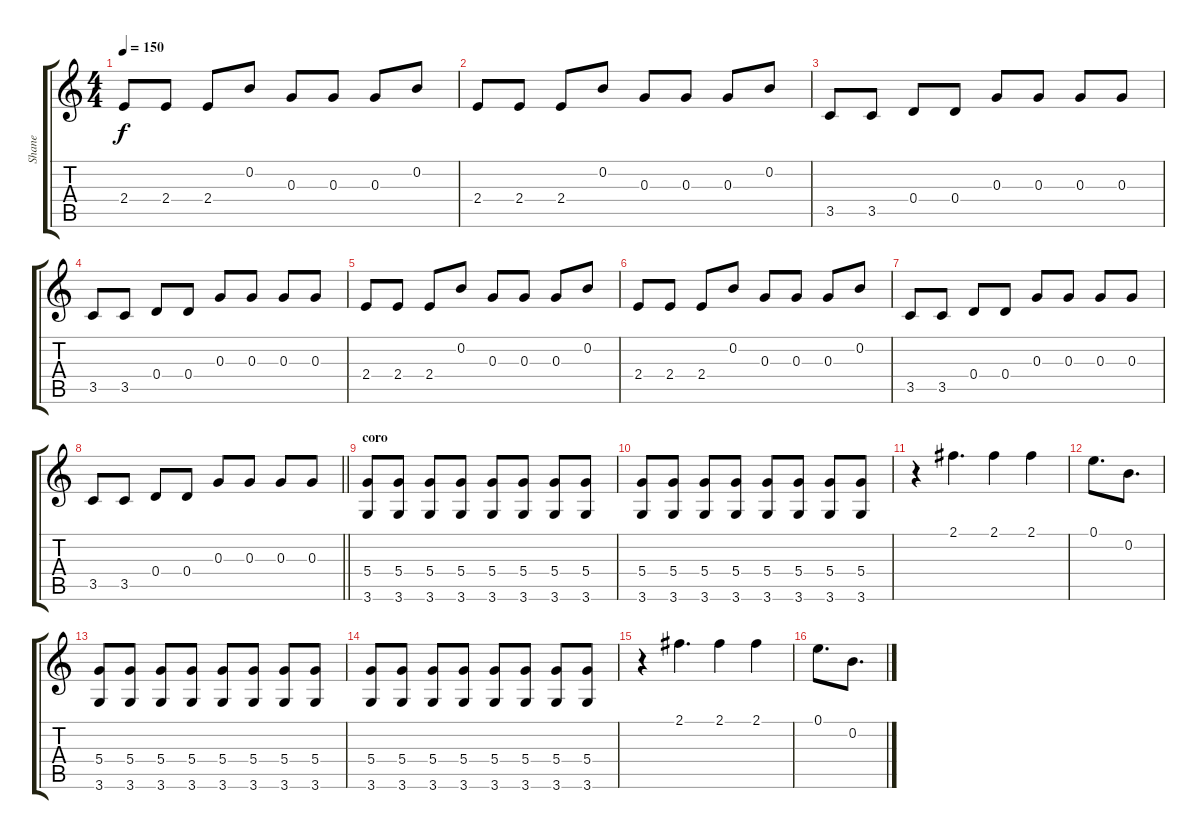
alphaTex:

\track ("Shane" "Shane") {instrument acousticguitarnylon}
\staff {score tabs}
\tuning (E4 B3 G3 D3 A2 E2) {hide}
\ts (4 4)
\tempo 150
\clef g2
\ks c
2.4.8{dy f} 2.4.8 2.4.8 0.2.8 0.3.8 0.3.8 0.3.8 0.2.8 |
2.4.8 2.4.8 2.4.8 0.2.8 0.3.8 0.3.8 0.3.8 0.2.8 |
3.5.8 3.5.8 0.4.8 0.4.8 0.3.8 0.3.8 0.3.8 0.3.8 |
3.5.8 3.5.8 0.4.8 0.4.8 0.3.8 0.3.8 0.3.8 0.3.8 |
2.4.8 2.4.8 2.4.8 0.2.8 0.3.8 0.3.8 0.3.8 0.2.8 |
2.4.8 2.4.8 2.4.8 0.2.8 0.3.8 0.3.8 0.3.8 0.2.8 |
3.5.8 3.5.8 0.4.8 0.4.8 0.3.8 0.3.8 0.3.8 0.3.8 |
\barLineRight lightlight
3.5.8 3.5.8 0.4.8 0.4.8 0.3.8 0.3.8 0.3.8 0.3.8 |
\section ("" "coro")
(5.4 3.6).8 (5.4 3.6).8 (5.4 3.6).8 (5.4 3.6).8 (5.4 3.6).8 (5.4 3.6).8 (5.4 3.6).8 (5.4 3.6).8 |
(5.4 3.6).8 (5.4 3.6).8 (5.4 3.6).8 (5.4 3.6).8 (5.4 3.6).8 (5.4 3.6).8 (5.4 3.6).8 (5.4 3.6).8 |
r.4 2.1.4{d} 2.1.4 2.1.4 |
0.1.8{d} 0.2.8{d} |
(5.4 3.6).8 (5.4 3.6).8 (5.4 3.6).8 (5.4 3.6).8 (5.4 3.6).8 (5.4 3.6).8 (5.4 3.6).8 (5.4 3.6).8 |
(5.4 3.6).8 (5.4 3.6).8 (5.4 3.6).8 (5.4 3.6).8 (5.4 3.6).8 (5.4 3.6).8 (5.4 3.6).8 (5.4 3.6).8 |
r.4 2.1.4{d} 2.1.4 2.1.4 |
0.1.8{d} 0.2.8{d}
